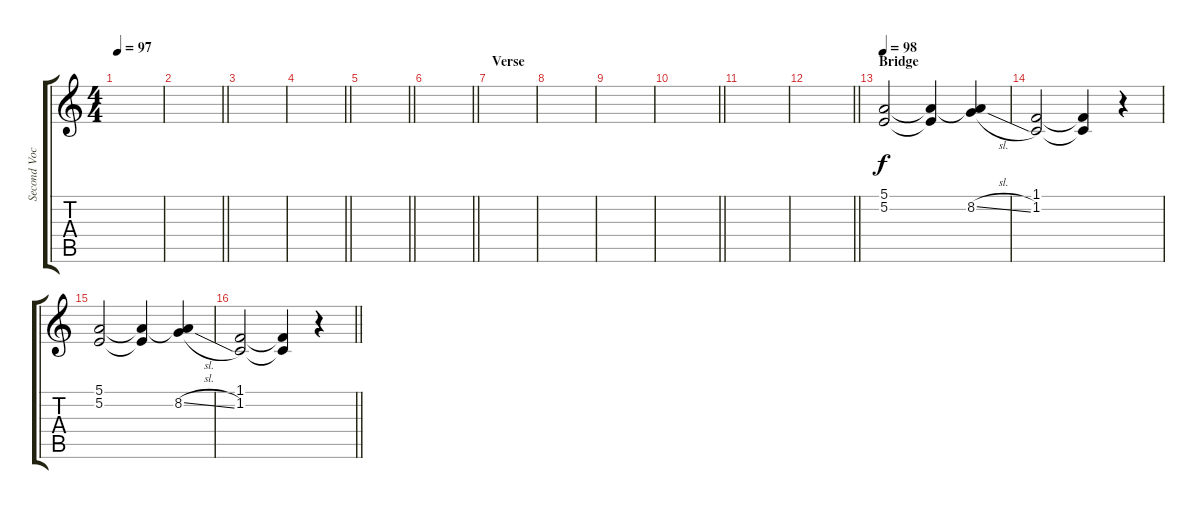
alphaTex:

\track ("Second Vocal" "Second Voc") {instrument piccolo}
\staff {score tabs}
\tuning (E4 B3 G3 D3 A2 E2) {hide}
\ts (4 4)
\tempo 97
\clef g2
\ks c
|
\barLineRight lightlight
|
|
\barLineRight lightlight
|
\barLineRight lightlight
|
\barLineRight lightlight
|
\section ("" "Verse")
|
|
|
\barLineRight lightlight
|
|
\barLineRight lightlight
|
\section ("" "Bridge")
\tempo 98
(5.1 5.2).2 (5.1{t} 5.2{t}).4 (5.1{t} 8.2{sl}).4 |
(1.1 1.2).2 (1.1{t} 1.2{t}).4 r.4 |
(5.1 5.2).2 (5.1{t} 5.2{t}).4 (5.1{t} 8.2{sl}).4 |
\barLineRight lightlight
(1.1 1.2).2 (1.1{t} 1.2{t}).4 r.4
